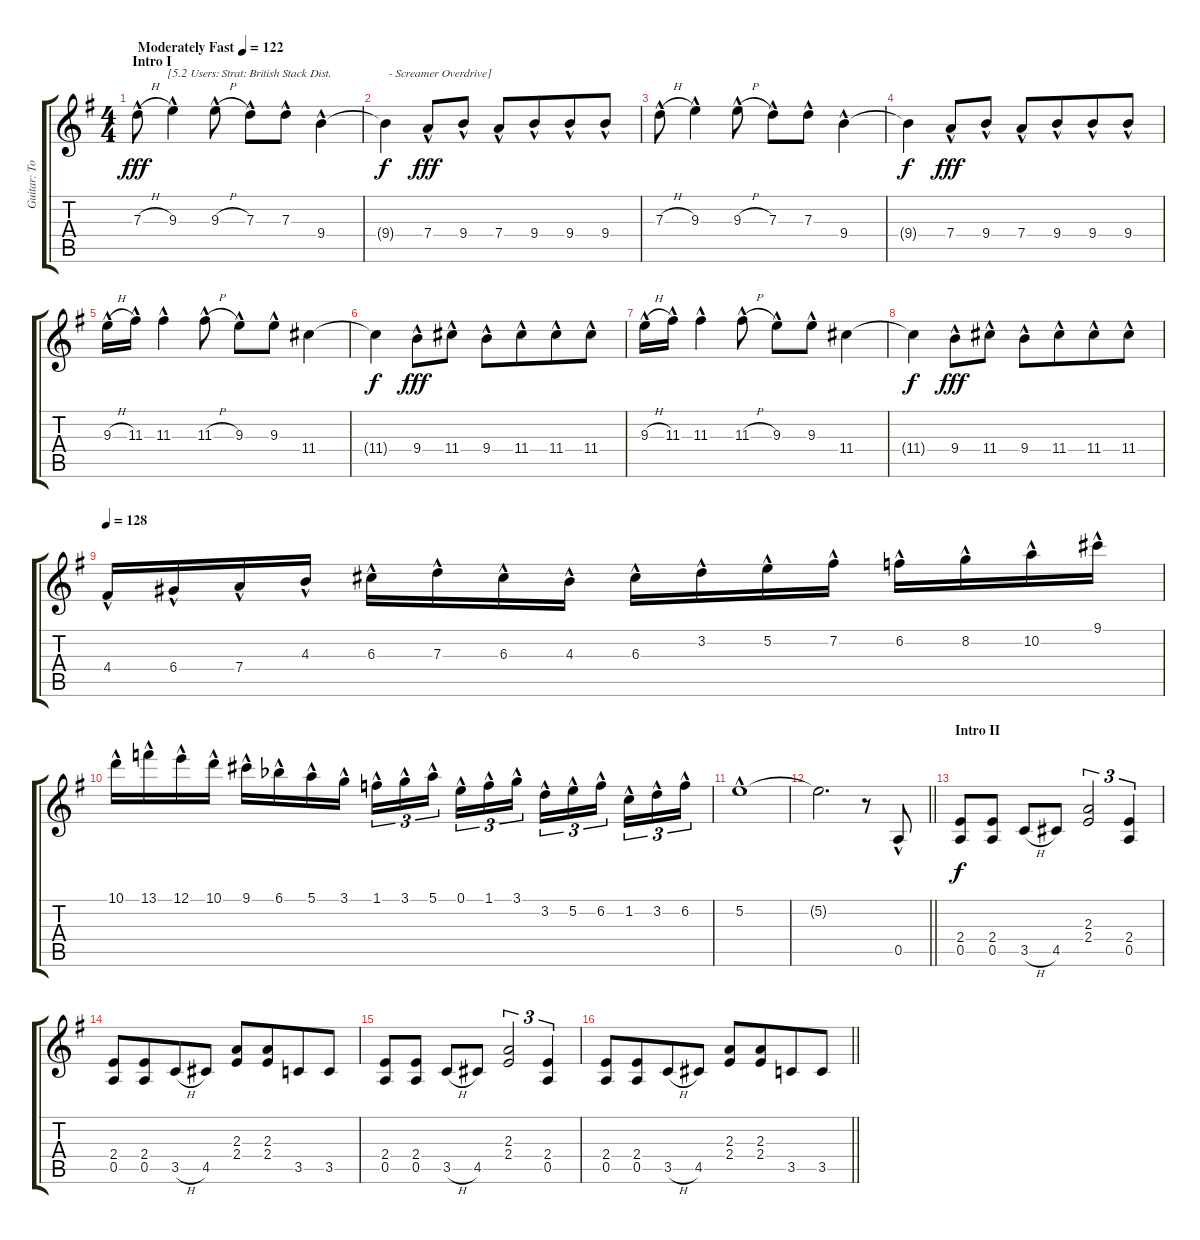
\track ("Guitar: Tony" "Guitar: To") {instrument overdrivenguitar}
\staff {score tabs}
\tuning (E4 B3 G3 D3 A2 E2) {hide}
\ts (4 4)
\section ("" "Intro I")
\tempo (122 "Moderately Fast")
\clef g2
\ks g
7.3{h hac}.8{txt "          [5.2 Users: Strat: British Stack Dist." dy fff instrument overdrivenguitar} 9.3{hac}.4 9.3{h hac}.8 7.3{hac}.8 7.3{hac}.8 9.4{hac}.4 |
9.4{t}.4{txt " - Screamer Overdrive]" dy f} 7.4{hac}.8{dy fff} 9.4{hac}.8 7.4{hac}.8 9.4{hac}.8{beam merge} 9.4{hac}.8 9.4{hac}.8 |
7.3{h hac}.8 9.3{hac}.4 9.3{h hac}.8 7.3{hac}.8 7.3{hac}.8 9.4{hac}.4 |
9.4{t}.4{dy f} 7.4{hac}.8{dy fff} 9.4{hac}.8 7.4{hac}.8 9.4{hac}.8{beam merge} 9.4{hac}.8 9.4{hac}.8 |
9.3{h hac}.16 11.3{hac}.16 11.3{hac}.4 11.3{h hac}.8 9.3{hac}.8 9.3{hac}.8 11.4.4 |
11.4{t}.4{dy f} 9.4{hac}.8{dy fff} 11.4{hac}.8 9.4{hac}.8 11.4{hac}.8{beam merge} 11.4{hac}.8 11.4{hac}.8 |
9.3{h hac}.16 11.3{hac}.16 11.3{hac}.4 11.3{h hac}.8 9.3{hac}.8 9.3{hac}.8 11.4.4 |
11.4{t}.4{dy f} 9.4{hac}.8{dy fff} 11.4{hac}.8 9.4{hac}.8 11.4{hac}.8{beam merge} 11.4{hac}.8 11.4{hac}.8 |
\tempo 128
4.4{hac}.16 6.4{hac}.16 7.4{hac}.16 4.3{hac}.16 6.3{hac}.16 7.3{hac}.16 6.3{hac}.16 4.3{hac}.16 6.3{hac}.16 3.2{hac}.16 5.2{hac}.16 7.2{hac}.16 6.2{hac}.16 8.2{hac}.16 10.2{hac}.16 9.1{hac}.16 |
10.1{hac}.16 13.1{hac}.16 12.1{hac}.16 10.1{hac}.16 9.1{hac}.16 6.1{hac acc b}.16 5.1{hac}.16 3.1{hac}.16 1.1{hac}.16{tu (3 2)} 3.1{hac}.16{tu (3 2)} 5.1{hac}.16{tu (3 2) beam splitsecondary} 0.1{hac}.16{tu (3 2)} 1.1{hac}.16{tu (3 2)} 3.1{hac}.16{tu (3 2)} 3.2{hac}.16{tu (3 2)} 5.2{hac}.16{tu (3 2)} 6.2{hac}.16{tu (3 2) beam splitsecondary} 1.2{hac}.16{tu (3 2)} 3.2{hac}.16{tu (3 2)} 6.2{hac}.16{tu (3 2)} |
5.2{hac}.1 |
\barLineRight lightlight
5.2{t}.2{d} r.8 0.5{hac}.8 |
\section ("" "Intro II")
(2.4 0.5).8{dy f} (2.4 0.5).8 3.5{h}.8 4.5.8 (2.3 2.4).2{tu (3 2)} (2.4 0.5).4{tu (3 2)} |
(2.4 0.5).8 (2.4 0.5).8{beam merge} 3.5{h}.8{beam merge} 4.5.8 (2.3 2.4).8 (2.3 2.4).8{beam merge} 3.5.8{beam merge} 3.5.8 |
(2.4 0.5).8 (2.4 0.5).8 3.5{h}.8 4.5.8 (2.3 2.4).2{tu (3 2)} (2.4 0.5).4{tu (3 2)} |
\barLineRight lightlight
(2.4 0.5).8 (2.4 0.5).8{beam merge} 3.5{h}.8{beam merge} 4.5.8 (2.3 2.4).8 (2.3 2.4).8{beam merge} 3.5.8{beam merge} 3.5.8
